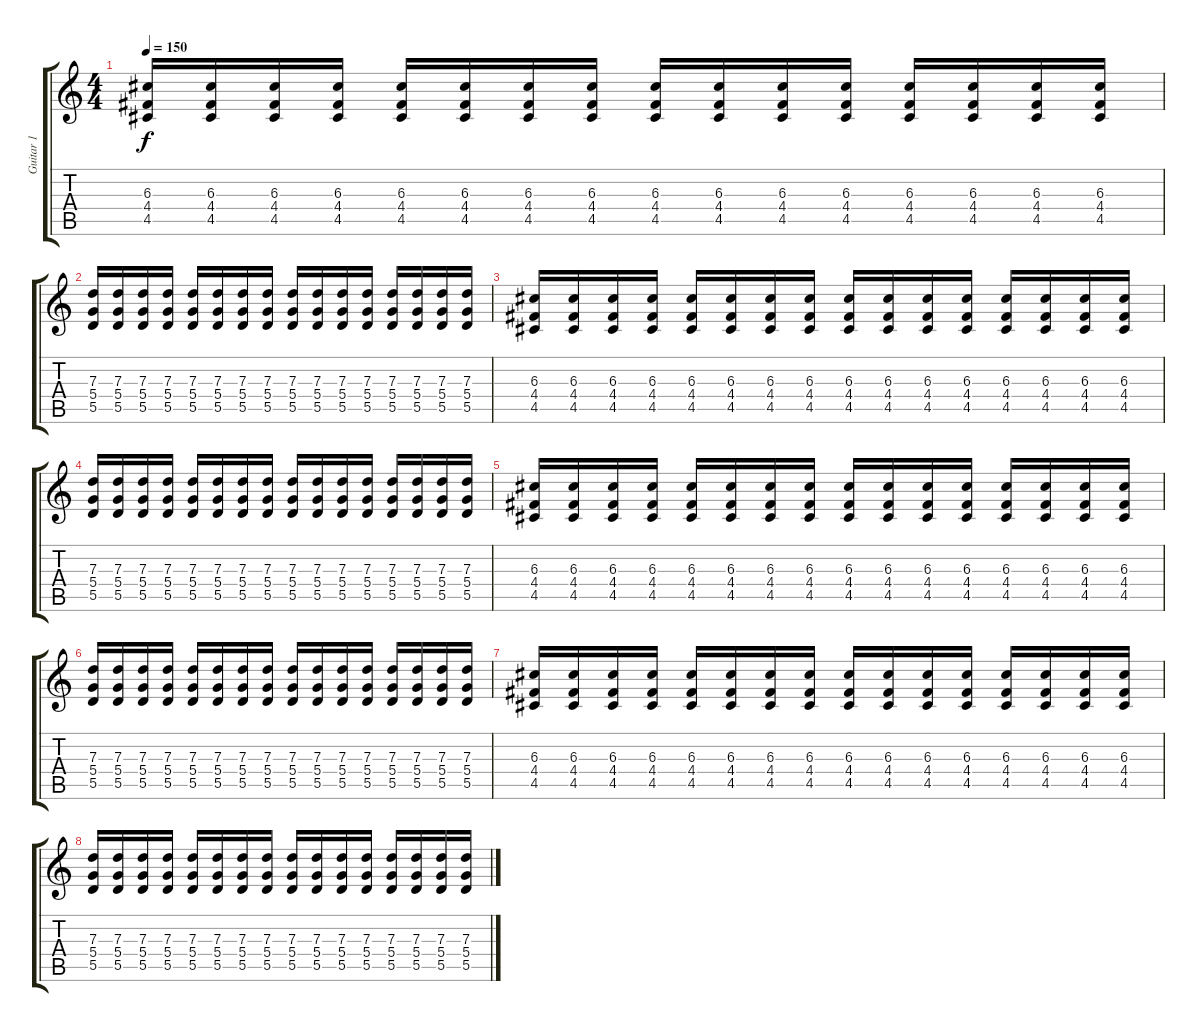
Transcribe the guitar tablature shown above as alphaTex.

\track ("Guitar 1" "Guitar 1") {instrument distortionguitar}
\staff {score tabs}
\tuning (E4 B3 G3 D3 A2 E2) {hide}
\ts (4 4)
\tempo 150
\clef g2
\ks c
(6.3 4.4 4.5).16{dy f instrument distortionguitar} (6.3 4.4 4.5).16 (6.3 4.4 4.5).16 (6.3 4.4 4.5).16 (6.3 4.4 4.5).16 (6.3 4.4 4.5).16 (6.3 4.4 4.5).16 (6.3 4.4 4.5).16 (6.3 4.4 4.5).16 (6.3 4.4 4.5).16 (6.3 4.4 4.5).16 (6.3 4.4 4.5).16 (6.3 4.4 4.5).16 (6.3 4.4 4.5).16 (6.3 4.4 4.5).16 (6.3 4.4 4.5).16 |
(7.3 5.4 5.5).16 (7.3 5.4 5.5).16 (7.3 5.4 5.5).16 (7.3 5.4 5.5).16 (7.3 5.4 5.5).16 (7.3 5.4 5.5).16 (7.3 5.4 5.5).16 (7.3 5.4 5.5).16 (7.3 5.4 5.5).16 (7.3 5.4 5.5).16 (7.3 5.4 5.5).16 (7.3 5.4 5.5).16 (7.3 5.4 5.5).16 (7.3 5.4 5.5).16 (7.3 5.4 5.5).16 (7.3 5.4 5.5).16 |
(6.3 4.4 4.5).16 (6.3 4.4 4.5).16 (6.3 4.4 4.5).16 (6.3 4.4 4.5).16 (6.3 4.4 4.5).16 (6.3 4.4 4.5).16 (6.3 4.4 4.5).16 (6.3 4.4 4.5).16 (6.3 4.4 4.5).16 (6.3 4.4 4.5).16 (6.3 4.4 4.5).16 (6.3 4.4 4.5).16 (6.3 4.4 4.5).16 (6.3 4.4 4.5).16 (6.3 4.4 4.5).16 (6.3 4.4 4.5).16 |
(7.3 5.4 5.5).16 (7.3 5.4 5.5).16 (7.3 5.4 5.5).16 (7.3 5.4 5.5).16 (7.3 5.4 5.5).16 (7.3 5.4 5.5).16 (7.3 5.4 5.5).16 (7.3 5.4 5.5).16 (7.3 5.4 5.5).16 (7.3 5.4 5.5).16 (7.3 5.4 5.5).16 (7.3 5.4 5.5).16 (7.3 5.4 5.5).16 (7.3 5.4 5.5).16 (7.3 5.4 5.5).16 (7.3 5.4 5.5).16 |
(6.3 4.4 4.5).16 (6.3 4.4 4.5).16 (6.3 4.4 4.5).16 (6.3 4.4 4.5).16 (6.3 4.4 4.5).16 (6.3 4.4 4.5).16 (6.3 4.4 4.5).16 (6.3 4.4 4.5).16 (6.3 4.4 4.5).16 (6.3 4.4 4.5).16 (6.3 4.4 4.5).16 (6.3 4.4 4.5).16 (6.3 4.4 4.5).16 (6.3 4.4 4.5).16 (6.3 4.4 4.5).16 (6.3 4.4 4.5).16 |
(7.3 5.4 5.5).16 (7.3 5.4 5.5).16 (7.3 5.4 5.5).16 (7.3 5.4 5.5).16 (7.3 5.4 5.5).16 (7.3 5.4 5.5).16 (7.3 5.4 5.5).16 (7.3 5.4 5.5).16 (7.3 5.4 5.5).16 (7.3 5.4 5.5).16 (7.3 5.4 5.5).16 (7.3 5.4 5.5).16 (7.3 5.4 5.5).16 (7.3 5.4 5.5).16 (7.3 5.4 5.5).16 (7.3 5.4 5.5).16 |
(6.3 4.4 4.5).16 (6.3 4.4 4.5).16 (6.3 4.4 4.5).16 (6.3 4.4 4.5).16 (6.3 4.4 4.5).16 (6.3 4.4 4.5).16 (6.3 4.4 4.5).16 (6.3 4.4 4.5).16 (6.3 4.4 4.5).16 (6.3 4.4 4.5).16 (6.3 4.4 4.5).16 (6.3 4.4 4.5).16 (6.3 4.4 4.5).16 (6.3 4.4 4.5).16 (6.3 4.4 4.5).16 (6.3 4.4 4.5).16 |
(7.3 5.4 5.5).16 (7.3 5.4 5.5).16 (7.3 5.4 5.5).16 (7.3 5.4 5.5).16 (7.3 5.4 5.5).16 (7.3 5.4 5.5).16 (7.3 5.4 5.5).16 (7.3 5.4 5.5).16 (7.3 5.4 5.5).16 (7.3 5.4 5.5).16 (7.3 5.4 5.5).16 (7.3 5.4 5.5).16 (7.3 5.4 5.5).16 (7.3 5.4 5.5).16 (7.3 5.4 5.5).16 (7.3 5.4 5.5).16
